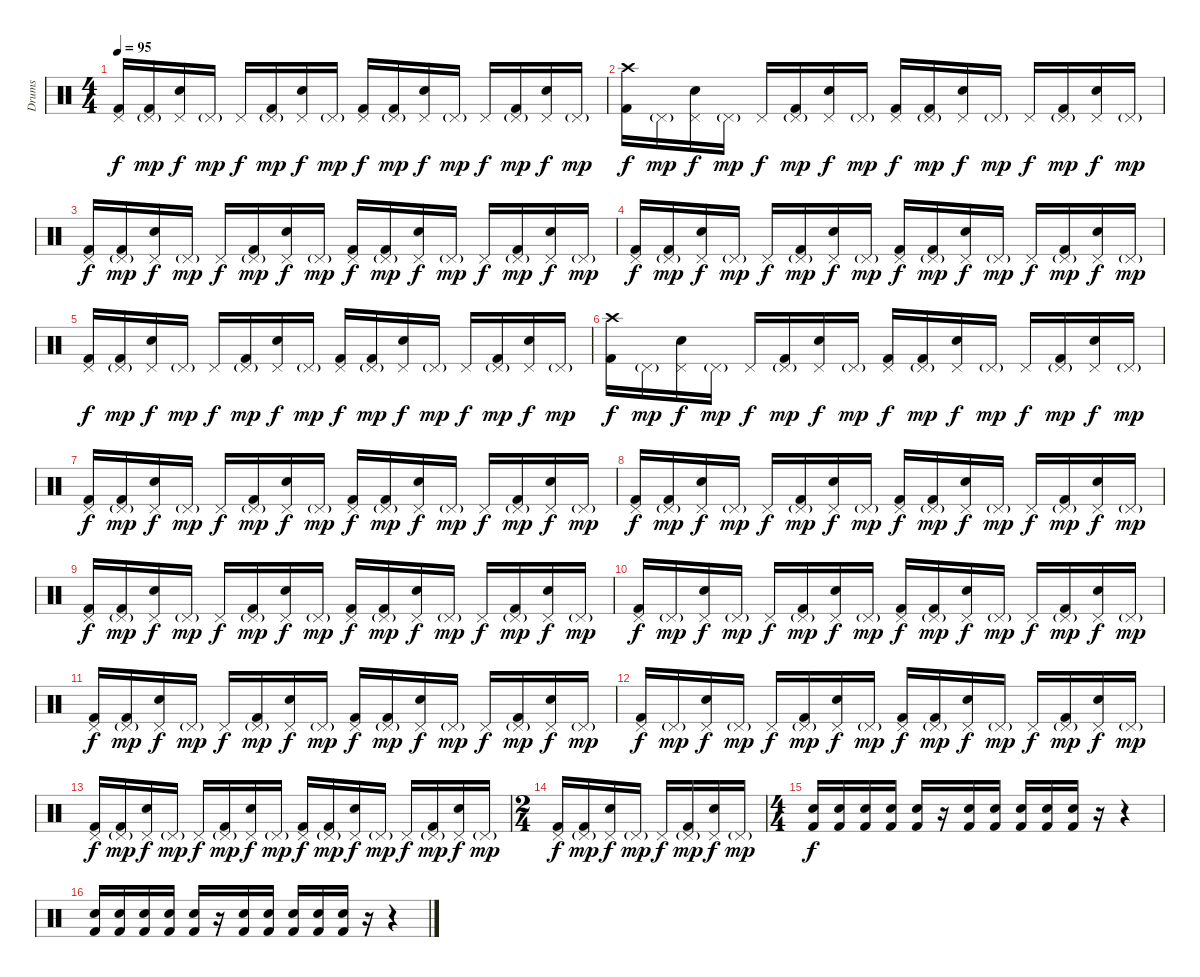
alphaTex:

\track ("Drums" "Drums") {instrument percussion}
\staff {score}
\articulation defaults
\ts (4 4)
\tempo 95
\clef neutral
\ks c
("Pedal Hi-Hat (hit)" "Kick (hit) 2").16{dy f} ("Pedal Hi-Hat (hit)"{g} "Kick (hit) 2").16{dy mp} ("Pedal Hi-Hat (hit)" "Electric Snare (hit)").16{dy f} "Pedal Hi-Hat (hit)"{g}.16{dy mp} "Pedal Hi-Hat (hit)".16{dy f} ("Pedal Hi-Hat (hit)"{g} "Kick (hit) 2").16{dy mp} ("Pedal Hi-Hat (hit)" "Electric Snare (hit)").16{dy f} "Pedal Hi-Hat (hit)"{g}.16{dy mp} ("Pedal Hi-Hat (hit)" "Kick (hit) 2").16{dy f} ("Pedal Hi-Hat (hit)"{g} "Kick (hit) 2").16{dy mp} ("Pedal Hi-Hat (hit)" "Electric Snare (hit)").16{dy f} "Pedal Hi-Hat (hit)"{g}.16{dy mp} "Pedal Hi-Hat (hit)".16{dy f} ("Pedal Hi-Hat (hit)"{g} "Kick (hit) 2").16{dy mp} ("Pedal Hi-Hat (hit)" "Electric Snare (hit)").16{dy f} "Pedal Hi-Hat (hit)"{g}.16{dy mp} |
("Crash high (hit)" "Kick (hit) 2").16{dy f} "Pedal Hi-Hat (hit)"{g}.16{dy mp} ("Pedal Hi-Hat (hit)" "Electric Snare (hit)").16{dy f} "Pedal Hi-Hat (hit)"{g}.16{dy mp} "Pedal Hi-Hat (hit)".16{dy f} ("Pedal Hi-Hat (hit)"{g} "Kick (hit) 2").16{dy mp} ("Pedal Hi-Hat (hit)" "Electric Snare (hit)").16{dy f} "Pedal Hi-Hat (hit)"{g}.16{dy mp} ("Pedal Hi-Hat (hit)" "Kick (hit) 2").16{dy f} ("Pedal Hi-Hat (hit)"{g} "Kick (hit) 2").16{dy mp} ("Pedal Hi-Hat (hit)" "Electric Snare (hit)").16{dy f} "Pedal Hi-Hat (hit)"{g}.16{dy mp} "Pedal Hi-Hat (hit)".16{dy f} ("Pedal Hi-Hat (hit)"{g} "Kick (hit) 2").16{dy mp} ("Pedal Hi-Hat (hit)" "Electric Snare (hit)").16{dy f} "Pedal Hi-Hat (hit)"{g}.16{dy mp} |
("Pedal Hi-Hat (hit)" "Kick (hit) 2").16{dy f} ("Pedal Hi-Hat (hit)"{g} "Kick (hit) 2").16{dy mp} ("Pedal Hi-Hat (hit)" "Electric Snare (hit)").16{dy f} "Pedal Hi-Hat (hit)"{g}.16{dy mp} "Pedal Hi-Hat (hit)".16{dy f} ("Pedal Hi-Hat (hit)"{g} "Kick (hit) 2").16{dy mp} ("Pedal Hi-Hat (hit)" "Electric Snare (hit)").16{dy f} "Pedal Hi-Hat (hit)"{g}.16{dy mp} ("Pedal Hi-Hat (hit)" "Kick (hit) 2").16{dy f} ("Pedal Hi-Hat (hit)"{g} "Kick (hit) 2").16{dy mp} ("Pedal Hi-Hat (hit)" "Electric Snare (hit)").16{dy f} "Pedal Hi-Hat (hit)"{g}.16{dy mp} "Pedal Hi-Hat (hit)".16{dy f} ("Pedal Hi-Hat (hit)"{g} "Kick (hit) 2").16{dy mp} ("Pedal Hi-Hat (hit)" "Electric Snare (hit)").16{dy f} "Pedal Hi-Hat (hit)"{g}.16{dy mp} |
("Pedal Hi-Hat (hit)" "Kick (hit) 2").16{dy f} ("Pedal Hi-Hat (hit)"{g} "Kick (hit) 2").16{dy mp} ("Pedal Hi-Hat (hit)" "Electric Snare (hit)").16{dy f} "Pedal Hi-Hat (hit)"{g}.16{dy mp} "Pedal Hi-Hat (hit)".16{dy f} ("Pedal Hi-Hat (hit)"{g} "Kick (hit) 2").16{dy mp} ("Pedal Hi-Hat (hit)" "Electric Snare (hit)").16{dy f} "Pedal Hi-Hat (hit)"{g}.16{dy mp} ("Pedal Hi-Hat (hit)" "Kick (hit) 2").16{dy f} ("Pedal Hi-Hat (hit)"{g} "Kick (hit) 2").16{dy mp} ("Pedal Hi-Hat (hit)" "Electric Snare (hit)").16{dy f} "Pedal Hi-Hat (hit)"{g}.16{dy mp} "Pedal Hi-Hat (hit)".16{dy f} ("Pedal Hi-Hat (hit)"{g} "Kick (hit) 2").16{dy mp} ("Pedal Hi-Hat (hit)" "Electric Snare (hit)").16{dy f} "Pedal Hi-Hat (hit)"{g}.16{dy mp} |
("Pedal Hi-Hat (hit)" "Kick (hit) 2").16{dy f} ("Pedal Hi-Hat (hit)"{g} "Kick (hit) 2").16{dy mp} ("Pedal Hi-Hat (hit)" "Electric Snare (hit)").16{dy f} "Pedal Hi-Hat (hit)"{g}.16{dy mp} "Pedal Hi-Hat (hit)".16{dy f} ("Pedal Hi-Hat (hit)"{g} "Kick (hit) 2").16{dy mp} ("Pedal Hi-Hat (hit)" "Electric Snare (hit)").16{dy f} "Pedal Hi-Hat (hit)"{g}.16{dy mp} ("Pedal Hi-Hat (hit)" "Kick (hit) 2").16{dy f} ("Pedal Hi-Hat (hit)"{g} "Kick (hit) 2").16{dy mp} ("Pedal Hi-Hat (hit)" "Electric Snare (hit)").16{dy f} "Pedal Hi-Hat (hit)"{g}.16{dy mp} "Pedal Hi-Hat (hit)".16{dy f} ("Pedal Hi-Hat (hit)"{g} "Kick (hit) 2").16{dy mp} ("Pedal Hi-Hat (hit)" "Electric Snare (hit)").16{dy f} "Pedal Hi-Hat (hit)"{g}.16{dy mp} |
("Crash high (hit)" "Kick (hit) 2").16{dy f} "Pedal Hi-Hat (hit)"{g}.16{dy mp} ("Pedal Hi-Hat (hit)" "Electric Snare (hit)").16{dy f} "Pedal Hi-Hat (hit)"{g}.16{dy mp} "Pedal Hi-Hat (hit)".16{dy f} ("Pedal Hi-Hat (hit)"{g} "Kick (hit) 2").16{dy mp} ("Pedal Hi-Hat (hit)" "Electric Snare (hit)").16{dy f} "Pedal Hi-Hat (hit)"{g}.16{dy mp} ("Pedal Hi-Hat (hit)" "Kick (hit) 2").16{dy f} ("Pedal Hi-Hat (hit)"{g} "Kick (hit) 2").16{dy mp} ("Pedal Hi-Hat (hit)" "Electric Snare (hit)").16{dy f} "Pedal Hi-Hat (hit)"{g}.16{dy mp} "Pedal Hi-Hat (hit)".16{dy f} ("Pedal Hi-Hat (hit)"{g} "Kick (hit) 2").16{dy mp} ("Pedal Hi-Hat (hit)" "Electric Snare (hit)").16{dy f} "Pedal Hi-Hat (hit)"{g}.16{dy mp} |
("Pedal Hi-Hat (hit)" "Kick (hit) 2").16{dy f} ("Pedal Hi-Hat (hit)"{g} "Kick (hit) 2").16{dy mp} ("Pedal Hi-Hat (hit)" "Electric Snare (hit)").16{dy f} "Pedal Hi-Hat (hit)"{g}.16{dy mp} "Pedal Hi-Hat (hit)".16{dy f} ("Pedal Hi-Hat (hit)"{g} "Kick (hit) 2").16{dy mp} ("Pedal Hi-Hat (hit)" "Electric Snare (hit)").16{dy f} "Pedal Hi-Hat (hit)"{g}.16{dy mp} ("Pedal Hi-Hat (hit)" "Kick (hit) 2").16{dy f} ("Pedal Hi-Hat (hit)"{g} "Kick (hit) 2").16{dy mp} ("Pedal Hi-Hat (hit)" "Electric Snare (hit)").16{dy f} "Pedal Hi-Hat (hit)"{g}.16{dy mp} "Pedal Hi-Hat (hit)".16{dy f} ("Pedal Hi-Hat (hit)"{g} "Kick (hit) 2").16{dy mp} ("Pedal Hi-Hat (hit)" "Electric Snare (hit)").16{dy f} "Pedal Hi-Hat (hit)"{g}.16{dy mp} |
("Pedal Hi-Hat (hit)" "Kick (hit) 2").16{dy f} ("Pedal Hi-Hat (hit)"{g} "Kick (hit) 2").16{dy mp} ("Pedal Hi-Hat (hit)" "Electric Snare (hit)").16{dy f} "Pedal Hi-Hat (hit)"{g}.16{dy mp} "Pedal Hi-Hat (hit)".16{dy f} ("Pedal Hi-Hat (hit)"{g} "Kick (hit) 2").16{dy mp} ("Pedal Hi-Hat (hit)" "Electric Snare (hit)").16{dy f} "Pedal Hi-Hat (hit)"{g}.16{dy mp} ("Pedal Hi-Hat (hit)" "Kick (hit) 2").16{dy f} ("Pedal Hi-Hat (hit)"{g} "Kick (hit) 2").16{dy mp} ("Pedal Hi-Hat (hit)" "Electric Snare (hit)").16{dy f} "Pedal Hi-Hat (hit)"{g}.16{dy mp} "Pedal Hi-Hat (hit)".16{dy f} ("Pedal Hi-Hat (hit)"{g} "Kick (hit) 2").16{dy mp} ("Pedal Hi-Hat (hit)" "Electric Snare (hit)").16{dy f} "Pedal Hi-Hat (hit)"{g}.16{dy mp} |
("Pedal Hi-Hat (hit)" "Kick (hit) 2").16{dy f} ("Pedal Hi-Hat (hit)"{g} "Kick (hit) 2").16{dy mp} ("Pedal Hi-Hat (hit)" "Electric Snare (hit)").16{dy f} "Pedal Hi-Hat (hit)"{g}.16{dy mp} "Pedal Hi-Hat (hit)".16{dy f} ("Pedal Hi-Hat (hit)"{g} "Kick (hit) 2").16{dy mp} ("Pedal Hi-Hat (hit)" "Electric Snare (hit)").16{dy f} "Pedal Hi-Hat (hit)"{g}.16{dy mp} ("Pedal Hi-Hat (hit)" "Kick (hit) 2").16{dy f} ("Pedal Hi-Hat (hit)"{g} "Kick (hit) 2").16{dy mp} ("Pedal Hi-Hat (hit)" "Electric Snare (hit)").16{dy f} "Pedal Hi-Hat (hit)"{g}.16{dy mp} "Pedal Hi-Hat (hit)".16{dy f} ("Pedal Hi-Hat (hit)"{g} "Kick (hit) 2").16{dy mp} ("Pedal Hi-Hat (hit)" "Electric Snare (hit)").16{dy f} "Pedal Hi-Hat (hit)"{g}.16{dy mp} |
("Pedal Hi-Hat (hit)" "Kick (hit) 2").16{dy f} "Pedal Hi-Hat (hit)"{g}.16{dy mp} ("Pedal Hi-Hat (hit)" "Electric Snare (hit)").16{dy f} "Pedal Hi-Hat (hit)"{g}.16{dy mp} "Pedal Hi-Hat (hit)".16{dy f} ("Pedal Hi-Hat (hit)"{g} "Kick (hit) 2").16{dy mp} ("Pedal Hi-Hat (hit)" "Electric Snare (hit)").16{dy f} "Pedal Hi-Hat (hit)"{g}.16{dy mp} ("Pedal Hi-Hat (hit)" "Kick (hit) 2").16{dy f} ("Pedal Hi-Hat (hit)"{g} "Kick (hit) 2").16{dy mp} ("Pedal Hi-Hat (hit)" "Electric Snare (hit)").16{dy f} "Pedal Hi-Hat (hit)"{g}.16{dy mp} "Pedal Hi-Hat (hit)".16{dy f} ("Pedal Hi-Hat (hit)"{g} "Kick (hit) 2").16{dy mp} ("Pedal Hi-Hat (hit)" "Electric Snare (hit)").16{dy f} "Pedal Hi-Hat (hit)"{g}.16{dy mp} |
("Pedal Hi-Hat (hit)" "Kick (hit) 2").16{dy f} ("Pedal Hi-Hat (hit)"{g} "Kick (hit) 2").16{dy mp} ("Pedal Hi-Hat (hit)" "Electric Snare (hit)").16{dy f} "Pedal Hi-Hat (hit)"{g}.16{dy mp} "Pedal Hi-Hat (hit)".16{dy f} ("Pedal Hi-Hat (hit)"{g} "Kick (hit) 2").16{dy mp} ("Pedal Hi-Hat (hit)" "Electric Snare (hit)").16{dy f} "Pedal Hi-Hat (hit)"{g}.16{dy mp} ("Pedal Hi-Hat (hit)" "Kick (hit) 2").16{dy f} ("Pedal Hi-Hat (hit)"{g} "Kick (hit) 2").16{dy mp} ("Pedal Hi-Hat (hit)" "Electric Snare (hit)").16{dy f} "Pedal Hi-Hat (hit)"{g}.16{dy mp} "Pedal Hi-Hat (hit)".16{dy f} ("Pedal Hi-Hat (hit)"{g} "Kick (hit) 2").16{dy mp} ("Pedal Hi-Hat (hit)" "Electric Snare (hit)").16{dy f} "Pedal Hi-Hat (hit)"{g}.16{dy mp} |
("Pedal Hi-Hat (hit)" "Kick (hit) 2").16{dy f} "Pedal Hi-Hat (hit)"{g}.16{dy mp} ("Pedal Hi-Hat (hit)" "Electric Snare (hit)").16{dy f} "Pedal Hi-Hat (hit)"{g}.16{dy mp} "Pedal Hi-Hat (hit)".16{dy f} ("Pedal Hi-Hat (hit)"{g} "Kick (hit) 2").16{dy mp} ("Pedal Hi-Hat (hit)" "Electric Snare (hit)").16{dy f} "Pedal Hi-Hat (hit)"{g}.16{dy mp} ("Pedal Hi-Hat (hit)" "Kick (hit) 2").16{dy f} ("Pedal Hi-Hat (hit)"{g} "Kick (hit) 2").16{dy mp} ("Pedal Hi-Hat (hit)" "Electric Snare (hit)").16{dy f} "Pedal Hi-Hat (hit)"{g}.16{dy mp} "Pedal Hi-Hat (hit)".16{dy f} ("Pedal Hi-Hat (hit)"{g} "Kick (hit) 2").16{dy mp} ("Pedal Hi-Hat (hit)" "Electric Snare (hit)").16{dy f} "Pedal Hi-Hat (hit)"{g}.16{dy mp} |
("Pedal Hi-Hat (hit)" "Kick (hit) 2").16{dy f} ("Pedal Hi-Hat (hit)"{g} "Kick (hit) 2").16{dy mp} ("Pedal Hi-Hat (hit)" "Electric Snare (hit)").16{dy f} "Pedal Hi-Hat (hit)"{g}.16{dy mp} "Pedal Hi-Hat (hit)".16{dy f} ("Pedal Hi-Hat (hit)"{g} "Kick (hit) 2").16{dy mp} ("Pedal Hi-Hat (hit)" "Electric Snare (hit)").16{dy f} "Pedal Hi-Hat (hit)"{g}.16{dy mp} ("Pedal Hi-Hat (hit)" "Kick (hit) 2").16{dy f} ("Pedal Hi-Hat (hit)"{g} "Kick (hit) 2").16{dy mp} ("Pedal Hi-Hat (hit)" "Electric Snare (hit)").16{dy f} "Pedal Hi-Hat (hit)"{g}.16{dy mp} "Pedal Hi-Hat (hit)".16{dy f} ("Pedal Hi-Hat (hit)"{g} "Kick (hit) 2").16{dy mp} ("Pedal Hi-Hat (hit)" "Electric Snare (hit)").16{dy f} "Pedal Hi-Hat (hit)"{g}.16{dy mp} |
\ts (2 4)
("Pedal Hi-Hat (hit)" "Kick (hit) 2").16{dy f} ("Pedal Hi-Hat (hit)"{g} "Kick (hit) 2").16{dy mp} ("Pedal Hi-Hat (hit)" "Electric Snare (hit)").16{dy f} "Pedal Hi-Hat (hit)"{g}.16{dy mp} "Pedal Hi-Hat (hit)".16{dy f} ("Pedal Hi-Hat (hit)"{g} "Kick (hit) 2").16{dy mp} ("Pedal Hi-Hat (hit)" "Electric Snare (hit)").16{dy f} "Pedal Hi-Hat (hit)"{g}.16{dy mp} |
\ts (4 4)
("Electric Snare (hit)" "Kick (hit) 2").16{dy f} ("Electric Snare (hit)" "Kick (hit) 2").16 ("Electric Snare (hit)" "Kick (hit) 2").16 ("Electric Snare (hit)" "Kick (hit) 2").16 ("Electric Snare (hit)" "Kick (hit) 2").16 r.16 ("Electric Snare (hit)" "Kick (hit) 2").16 ("Electric Snare (hit)" "Kick (hit) 2").16 ("Electric Snare (hit)" "Kick (hit) 2").16 ("Electric Snare (hit)" "Kick (hit) 2").16 ("Electric Snare (hit)" "Kick (hit) 2").16 r.16 r.4 |
("Electric Snare (hit)" "Kick (hit) 2").16 ("Electric Snare (hit)" "Kick (hit) 2").16 ("Electric Snare (hit)" "Kick (hit) 2").16 ("Electric Snare (hit)" "Kick (hit) 2").16 ("Electric Snare (hit)" "Kick (hit) 2").16 r.16 ("Electric Snare (hit)" "Kick (hit) 2").16 ("Electric Snare (hit)" "Kick (hit) 2").16 ("Electric Snare (hit)" "Kick (hit) 2").16 ("Electric Snare (hit)" "Kick (hit) 2").16 ("Electric Snare (hit)" "Kick (hit) 2").16 r.16 r.4
